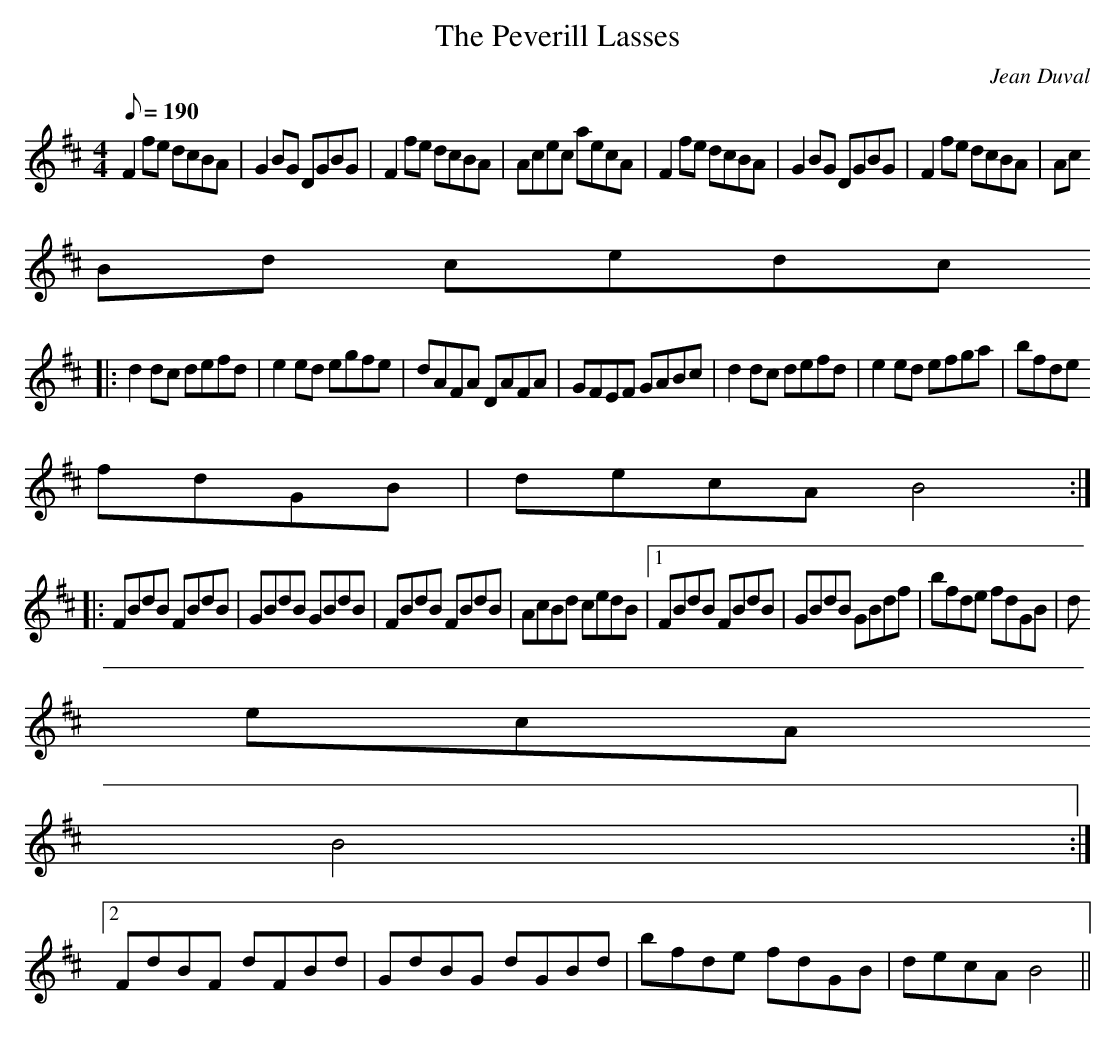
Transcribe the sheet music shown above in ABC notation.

X:1
T:The Peverill Lasses
M:4/4
L:1/8
Q:190
C:Jean Duval
K:Bm
F2fe dcBA|G2BG DGBG|F2fe dcBA|Acec aecA|F2fe dcBA|G2BG DGBG|F2fe dcBA|Ac
Bd cedc
|:d2 dc defd|e2 ed egfe|dAFA DAFA|GFEF GABc|d2 dc defd|e2 ed efga|bfde
fdGB|decA B4:|:
FBdB FBdB|GBdB GBdB|FBdB FBdB|AcBd cedB|1FBdB FBdB|GBdB GBdf|bfde fdGB|d
ecA
B4:|2
FdBF dFBd|GdBG dGBd|bfde fdGB|decA B4||
